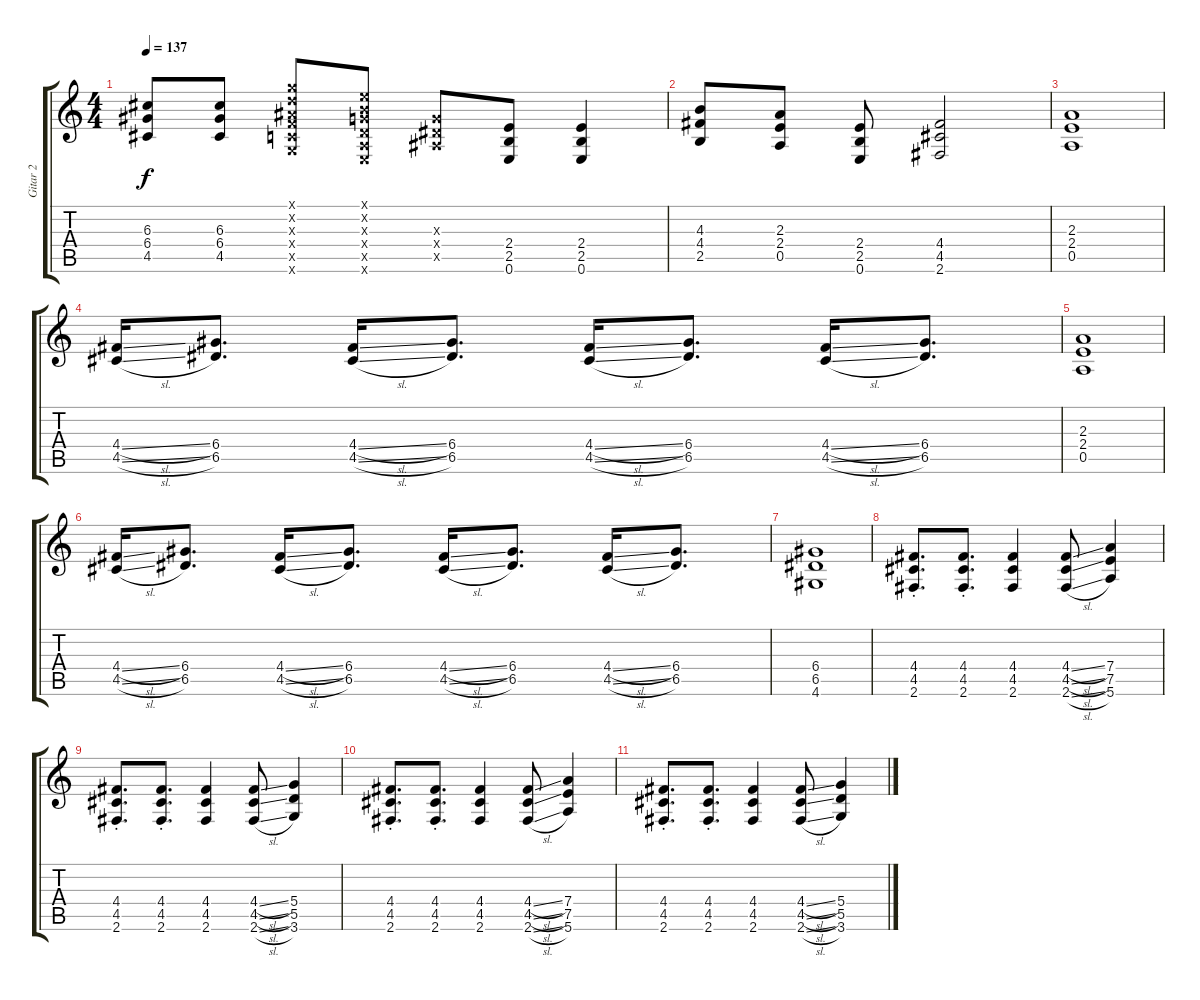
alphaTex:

\track (" Gitar 2" " Gitar 2") {instrument distortionguitar bank 2}
\staff {score tabs}
\tuning (E4 B3 G3 D3 A2 E2) {hide}
\ts (4 4)
\tempo 137
\clef g2
\ks c
(6.3 6.4 4.5).8{dy f} (6.3 6.4 4.5).8 (3.1{x} 3.2{x} 3.3{x} 3.4{x} 3.5{x} 3.6{x}).8 (0.1{x} 0.2{x} 0.3{x} 0.4{x} 0.5{x} 0.6{x}).8 (0.3{x} 1.4{x} 1.5{x}).8 (2.4 2.5 0.6).8 (2.4 2.5 0.6).4 |
(4.3 4.4 2.5).8 (2.3 2.4 0.5).8 (2.4 2.5 0.6).8 (4.4 4.5 2.6).2 |
(2.3 2.4 0.5).1 |
(4.4{sl} 4.5{sl}).16 (6.4 6.5).8{d} (4.4{sl} 4.5{sl}).16 (6.4 6.5).8{d} (4.4{sl} 4.5{sl}).16 (6.4 6.5).8{d} (4.4{sl} 4.5{sl}).16 (6.4 6.5).8{d} |
(2.3 2.4 0.5).1 |
(4.4{sl} 4.5{sl}).16 (6.4 6.5).8{d} (4.4{sl} 4.5{sl}).16 (6.4 6.5).8{d} (4.4{sl} 4.5{sl}).16 (6.4 6.5).8{d} (4.4{sl} 4.5{sl}).16 (6.4 6.5).8{d} |
(6.4 6.5 4.6).1 |
(4.4 4.5 2.6{st}).8{d} (4.4 4.5 2.6{st}).8{d} (4.4 4.5 2.6).4 (4.4{sl} 4.5{sl} 2.6{sl}).8 (7.4 7.5 5.6).4 |
(4.4 4.5 2.6{st}).8{d} (4.4 4.5 2.6{st}).8{d} (4.4 4.5 2.6).4 (4.4{sl} 4.5{sl} 2.6{sl}).8 (5.4 5.5 3.6).4 |
(4.4 4.5 2.6{st}).8{d} (4.4 4.5 2.6{st}).8{d} (4.4 4.5 2.6).4 (4.4{sl} 4.5{sl} 2.6{sl}).8 (7.4 7.5 5.6).4 |
(4.4 4.5 2.6{st}).8{d} (4.4 4.5 2.6{st}).8{d} (4.4 4.5 2.6).4 (4.4{sl} 4.5{sl} 2.6{sl}).8 (5.4 5.5 3.6).4
